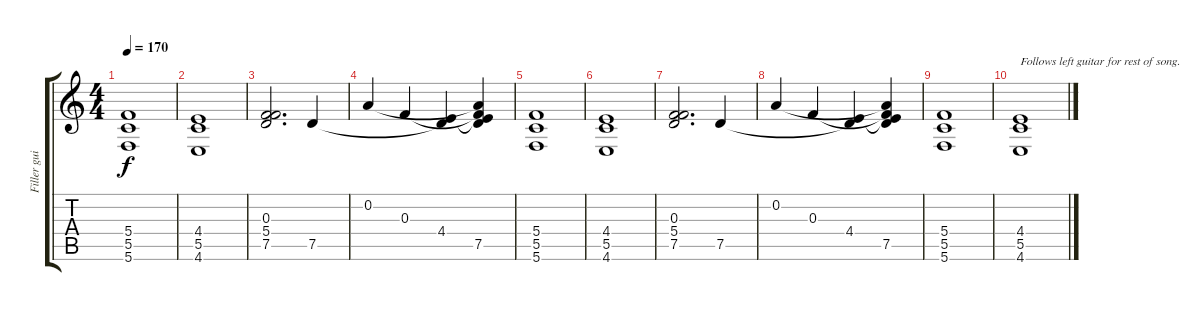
\track ("Filler guitar" "Filler gui") {instrument distortionguitar}
\staff {score tabs}
\tuning (D4 A3 F3 C3 G2 C2) {hide}
\ts (4 4)
\tempo 170
\clef g2
\ks c
(5.4 5.5 5.6).1{dy f} |
(4.4 5.5 4.6).1 |
(0.3 5.4 7.5).2{d} 7.5.4 |
0.2.4 0.3.4 (4.4 7.5{t}).4 (0.2{t} 0.3{t} 4.4{t} 7.5).4 |
(5.4 5.5 5.6).1 |
(4.4 5.5 4.6).1 |
(0.3 5.4 7.5).2{d} 7.5.4 |
0.2.4 0.3.4 (4.4 7.5{t}).4 (0.2{t} 0.3{t} 4.4{t} 7.5).4 |
(5.4 5.5 5.6).1 |
(4.4 5.5 4.6).1{txt "Follows left guitar for rest of song."}
